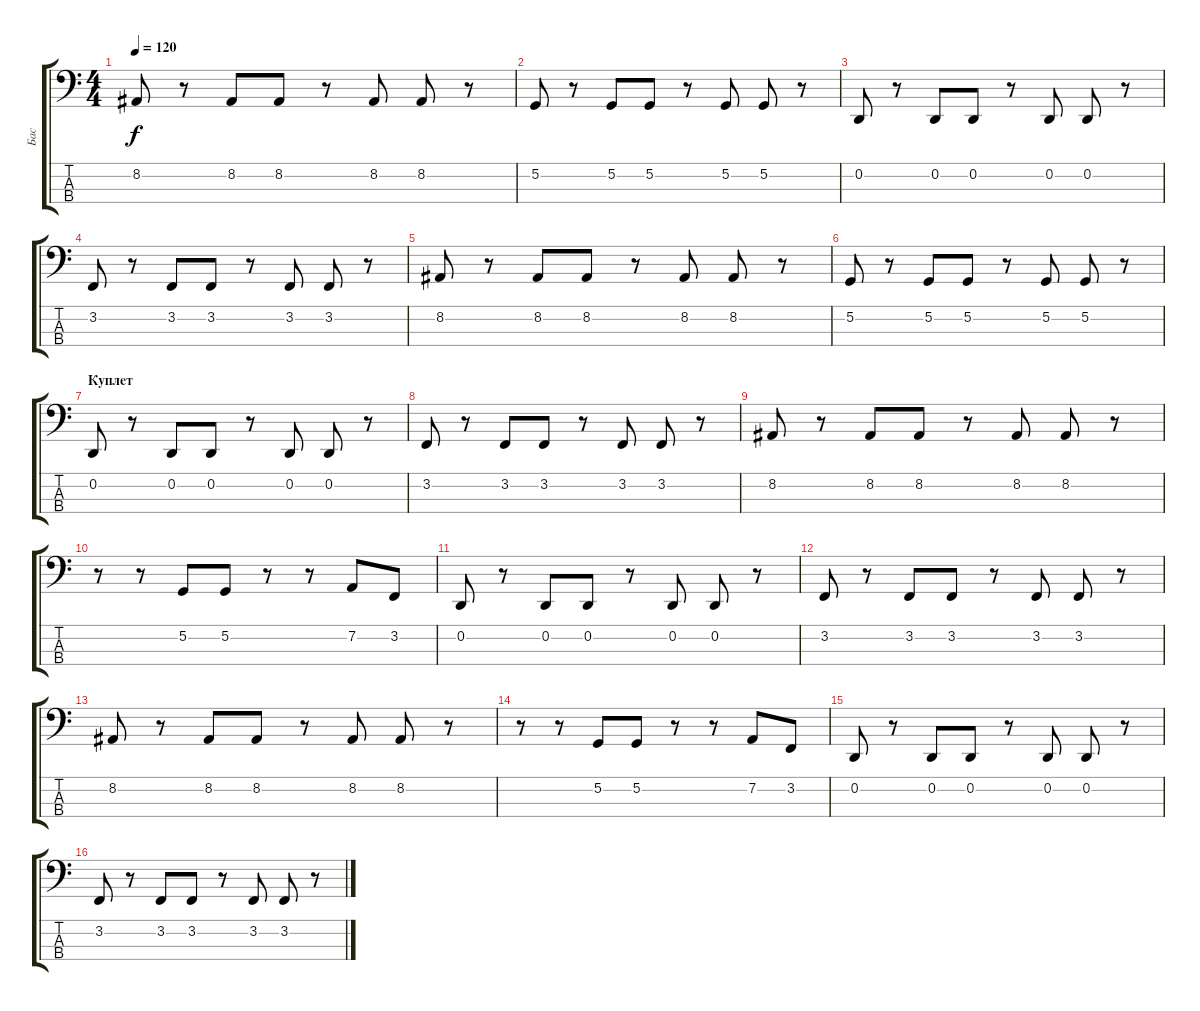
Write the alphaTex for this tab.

\track ("Бас" "Бас") {instrument lead2sawtooth}
\staff {score tabs}
\tuning (G2 D2 A1 E1) {hide}
\ts (4 4)
\tempo 120
\clef f4
\ks c
8.2.8{dy f} r.8 8.2.8 8.2.8 r.8 8.2.8 8.2.8 r.8 |
5.2.8 r.8 5.2.8 5.2.8 r.8 5.2.8 5.2.8 r.8 |
0.2.8 r.8 0.2.8 0.2.8 r.8 0.2.8 0.2.8 r.8 |
3.2.8 r.8 3.2.8 3.2.8 r.8 3.2.8 3.2.8 r.8 |
8.2.8 r.8 8.2.8 8.2.8 r.8 8.2.8 8.2.8 r.8 |
5.2.8 r.8 5.2.8 5.2.8 r.8 5.2.8 5.2.8 r.8 |
\section ("" "Куплет")
0.2.8 r.8 0.2.8 0.2.8 r.8 0.2.8 0.2.8 r.8 |
3.2.8 r.8 3.2.8 3.2.8 r.8 3.2.8 3.2.8 r.8 |
8.2.8 r.8 8.2.8 8.2.8 r.8 8.2.8 8.2.8 r.8 |
r.8 r.8 5.2.8 5.2.8 r.8 r.8 7.2.8 3.2.8 |
0.2.8 r.8 0.2.8 0.2.8 r.8 0.2.8 0.2.8 r.8 |
3.2.8 r.8 3.2.8 3.2.8 r.8 3.2.8 3.2.8 r.8 |
8.2.8 r.8 8.2.8 8.2.8 r.8 8.2.8 8.2.8 r.8 |
r.8 r.8 5.2.8 5.2.8 r.8 r.8 7.2.8 3.2.8 |
0.2.8 r.8 0.2.8 0.2.8 r.8 0.2.8 0.2.8 r.8 |
3.2.8 r.8 3.2.8 3.2.8 r.8 3.2.8 3.2.8 r.8
